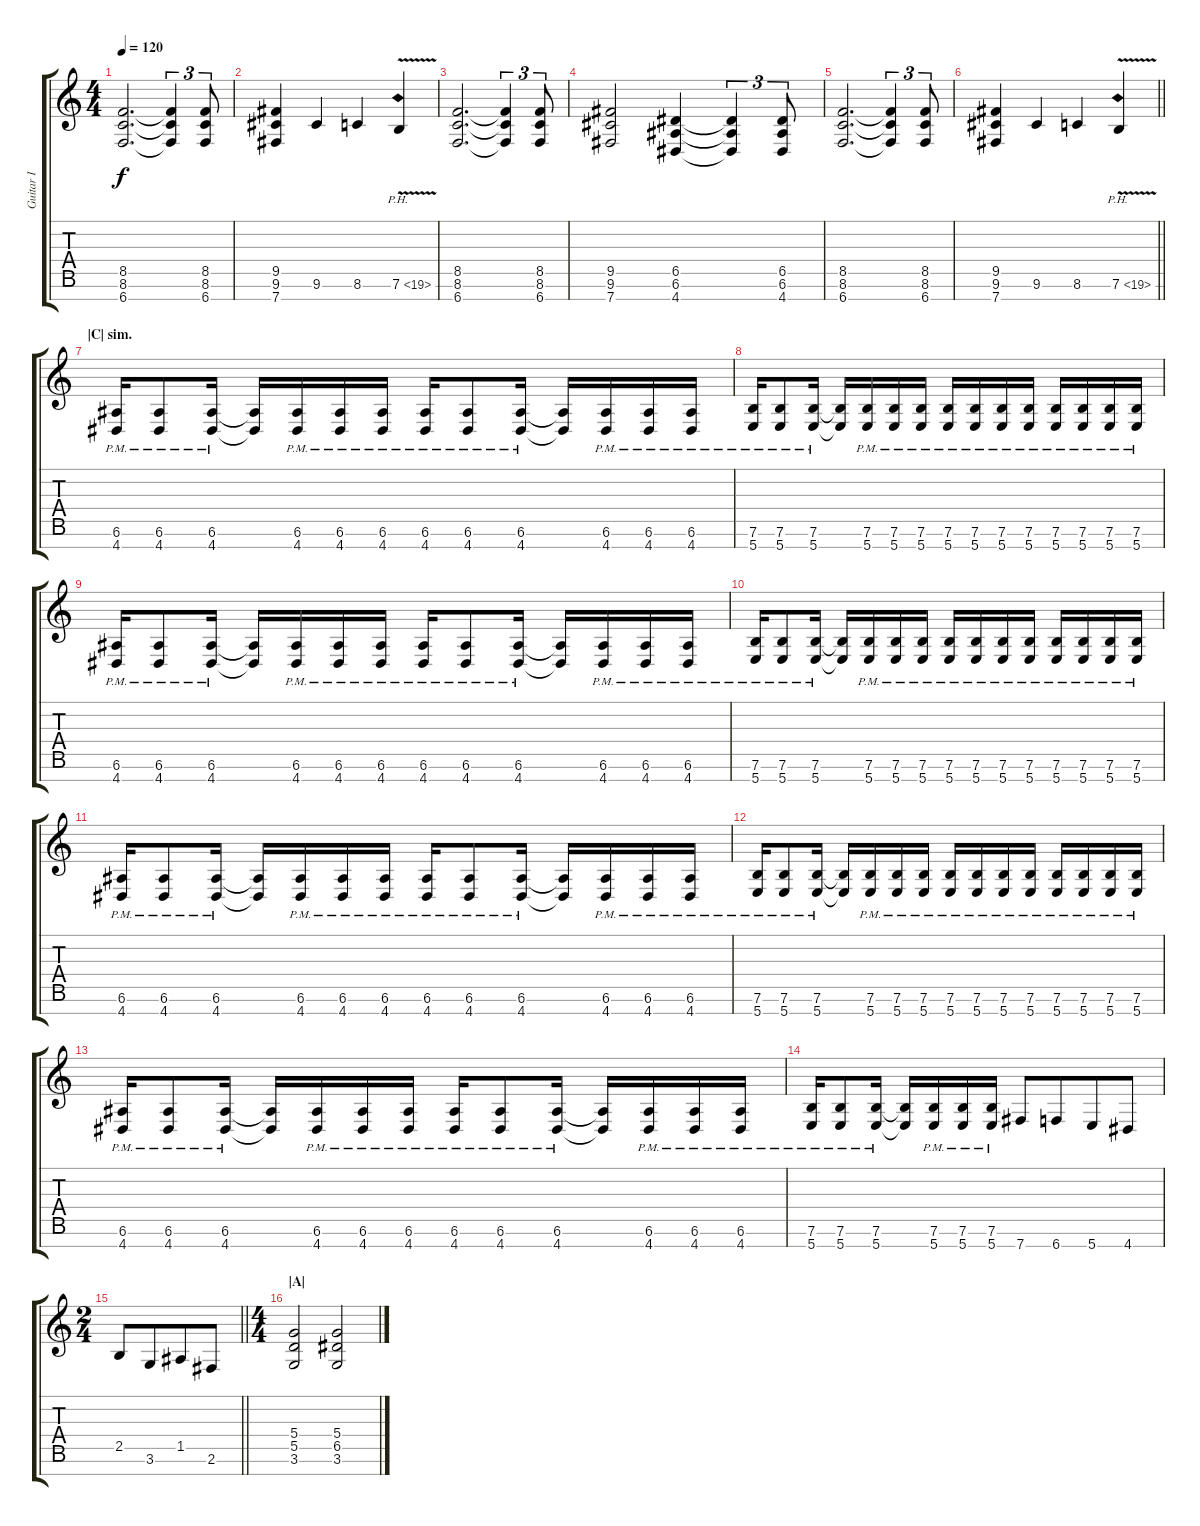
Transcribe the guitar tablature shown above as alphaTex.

\track ("Guitar I" "Guitar I") {instrument distortionguitar}
\staff {score tabs}
\tuning (E4 B3 G3 D3 A2 E2 B1) {hide}
\ts (4 4)
\tempo 120
\clef g2
\ks c
(8.5 8.6 6.7).2{d dy f} (8.5{t} 8.6{t} 6.7{t}).4{tu (3 2)} (8.5 8.6 6.7).8{tu (3 2)} |
(9.5 9.6 7.7).4 9.6.4 8.6.4 7.6{ph 12 v}.4 |
(8.5 8.6 6.7).2{d} (8.5{t} 8.6{t} 6.7{t}).4{tu (3 2)} (8.5 8.6 6.7).8{tu (3 2)} |
(9.5 9.6 7.7).2 (6.5 6.6 4.7).4 (6.5{t} 6.6{t} 4.7{t}).4{tu (3 2)} (6.5 6.6 4.7).8{tu (3 2)} |
(8.5 8.6 6.7).2{d} (8.5{t} 8.6{t} 6.7{t}).4{tu (3 2)} (8.5 8.6 6.7).8{tu (3 2)} |
\barLineRight lightlight
(9.5 9.6 7.7).4 9.6.4 8.6.4 7.6{ph 12 v}.4 |
\section ("" "|C| sim.")
(6.6{pm} 4.7{pm}).16 (6.6{pm} 4.7{pm}).8 (6.6{pm} 4.7{pm}).16 (6.6{t} 4.7{t}).16 (6.6{pm} 4.7{pm}).16 (6.6{pm} 4.7{pm}).16 (6.6{pm} 4.7{pm}).16 (6.6{pm} 4.7{pm}).16 (6.6{pm} 4.7{pm}).8 (6.6{pm} 4.7{pm}).16 (6.6{t} 4.7{t}).16 (6.6{pm} 4.7{pm}).16 (6.6{pm} 4.7{pm}).16 (6.6{pm} 4.7{pm}).16 |
(7.6{pm} 5.7{pm}).16 (7.6{pm} 5.7{pm}).8 (7.6{pm} 5.7{pm}).16 (7.6{t} 5.7{t}).16 (7.6{pm} 5.7{pm}).16 (7.6{pm} 5.7{pm}).16 (7.6{pm} 5.7{pm}).16 (7.6{pm} 5.7{pm}).16 (7.6{pm} 5.7{pm}).16 (7.6{pm} 5.7{pm}).16 (7.6{pm} 5.7{pm}).16 (7.6{pm} 5.7{pm}).16 (7.6{pm} 5.7{pm}).16 (7.6{pm} 5.7{pm}).16 (7.6{pm} 5.7{pm}).16 |
(6.6{pm} 4.7{pm}).16 (6.6{pm} 4.7{pm}).8 (6.6{pm} 4.7{pm}).16 (6.6{t} 4.7{t}).16 (6.6{pm} 4.7{pm}).16 (6.6{pm} 4.7{pm}).16 (6.6{pm} 4.7{pm}).16 (6.6{pm} 4.7{pm}).16 (6.6{pm} 4.7{pm}).8 (6.6{pm} 4.7{pm}).16 (6.6{t} 4.7{t}).16 (6.6{pm} 4.7{pm}).16 (6.6{pm} 4.7{pm}).16 (6.6{pm} 4.7{pm}).16 |
(7.6{pm} 5.7{pm}).16 (7.6{pm} 5.7{pm}).8 (7.6{pm} 5.7{pm}).16 (7.6{t} 5.7{t}).16 (7.6{pm} 5.7{pm}).16 (7.6{pm} 5.7{pm}).16 (7.6{pm} 5.7{pm}).16 (7.6{pm} 5.7{pm}).16 (7.6{pm} 5.7{pm}).16 (7.6{pm} 5.7{pm}).16 (7.6{pm} 5.7{pm}).16 (7.6{pm} 5.7{pm}).16 (7.6{pm} 5.7{pm}).16 (7.6{pm} 5.7{pm}).16 (7.6{pm} 5.7{pm}).16 |
(6.6{pm} 4.7{pm}).16 (6.6{pm} 4.7{pm}).8 (6.6{pm} 4.7{pm}).16 (6.6{t} 4.7{t}).16 (6.6{pm} 4.7{pm}).16 (6.6{pm} 4.7{pm}).16 (6.6{pm} 4.7{pm}).16 (6.6{pm} 4.7{pm}).16 (6.6{pm} 4.7{pm}).8 (6.6{pm} 4.7{pm}).16 (6.6{t} 4.7{t}).16 (6.6{pm} 4.7{pm}).16 (6.6{pm} 4.7{pm}).16 (6.6{pm} 4.7{pm}).16 |
(7.6{pm} 5.7{pm}).16 (7.6{pm} 5.7{pm}).8 (7.6{pm} 5.7{pm}).16 (7.6{t} 5.7{t}).16 (7.6{pm} 5.7{pm}).16 (7.6{pm} 5.7{pm}).16 (7.6{pm} 5.7{pm}).16 (7.6{pm} 5.7{pm}).16 (7.6{pm} 5.7{pm}).16 (7.6{pm} 5.7{pm}).16 (7.6{pm} 5.7{pm}).16 (7.6{pm} 5.7{pm}).16 (7.6{pm} 5.7{pm}).16 (7.6{pm} 5.7{pm}).16 (7.6{pm} 5.7{pm}).16 |
(6.6{pm} 4.7{pm}).16 (6.6{pm} 4.7{pm}).8 (6.6{pm} 4.7{pm}).16 (6.6{t} 4.7{t}).16 (6.6{pm} 4.7{pm}).16 (6.6{pm} 4.7{pm}).16 (6.6{pm} 4.7{pm}).16 (6.6{pm} 4.7{pm}).16 (6.6{pm} 4.7{pm}).8 (6.6{pm} 4.7{pm}).16 (6.6{t} 4.7{t}).16 (6.6{pm} 4.7{pm}).16 (6.6{pm} 4.7{pm}).16 (6.6{pm} 4.7{pm}).16 |
(7.6{pm} 5.7{pm}).16 (7.6{pm} 5.7{pm}).8 (7.6{pm} 5.7{pm}).16 (7.6{t} 5.7{t}).16 (7.6{pm} 5.7{pm}).16 (7.6{pm} 5.7{pm}).16 (7.6{pm} 5.7{pm}).16 7.7.8 6.7.8{beam merge} 5.7.8 4.7.8 |
\ts (2 4)
\barLineRight lightlight
2.5.8{beam merge} 3.6.8{beam merge} 1.5.8{beam merge} 2.6.8 |
\ts (4 4)
\section ("" "|A|")
(5.4 5.5 3.6).2 (5.4 6.5 3.6).2
